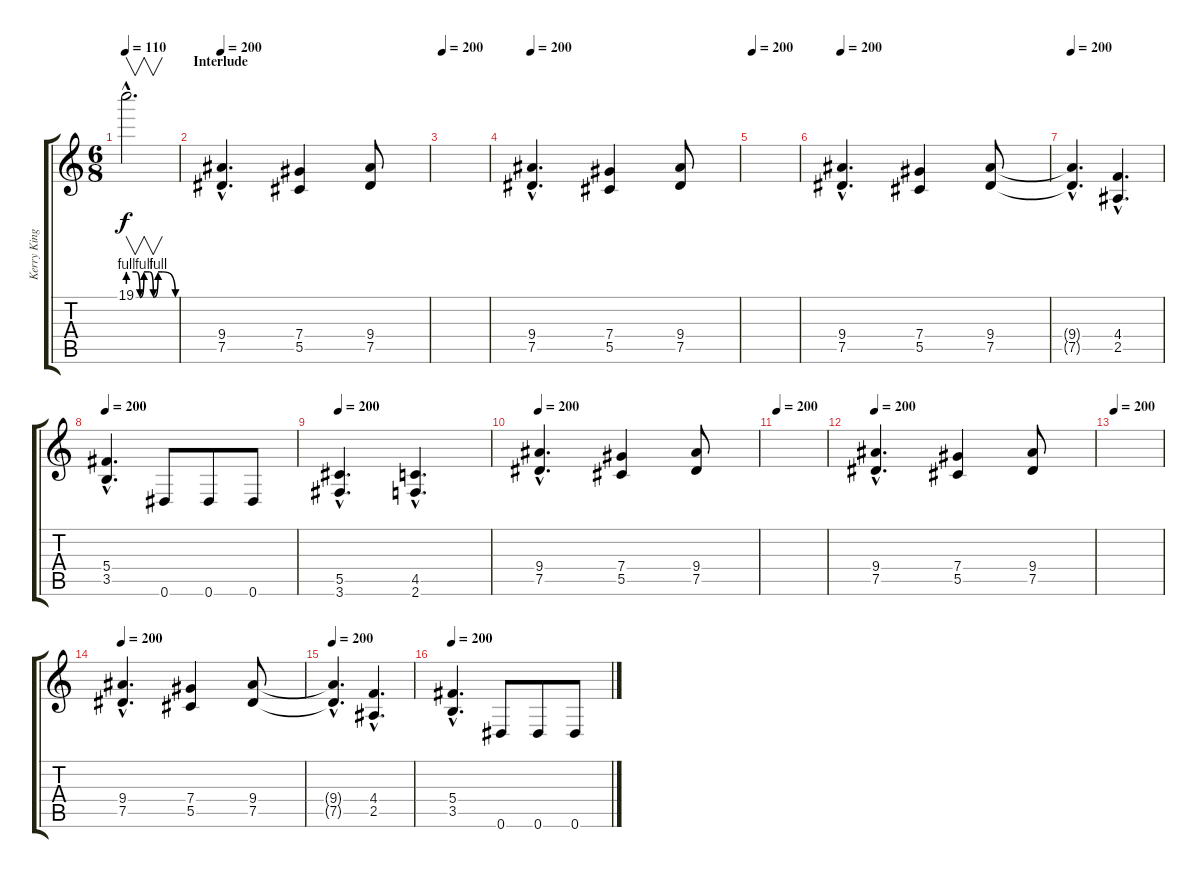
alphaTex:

\track ("Kerry King (guitar)" "Kerry King") {instrument distortionguitar}
\staff {score tabs}
\tuning (Eb4 Bb3 Gb3 Db3 Ab2 Eb2) {hide}
\ts (6 8)
\tempo 110
\clef g2
\ks c
19.1{be (custom 0 4 10 4 15 0 20 4 27 4 32 0 38 4 44 4 60 0) hac}.2{v d dy f} |
\section ("" "Interlude")
\tempo 200
(9.4{hac} 7.5{hac}).4{d} (7.4 5.5).4 (9.4 7.5).8 |
\tempo 200
|
\tempo 200
(9.4{hac} 7.5{hac}).4{d} (7.4 5.5).4 (9.4 7.5).8 |
\tempo 200
|
\tempo 200
(9.4{hac} 7.5{hac}).4{d} (7.4 5.5).4 (9.4 7.5).8 |
\tempo 200
(9.4{hac t} 7.5{hac t}).4{d} (4.4{hac} 2.5{hac}).4{d} |
\tempo 200
(5.4{hac} 3.5{hac}).4{d} 0.6.8 0.6.8 0.6.8 |
\tempo 200
(5.5{hac} 3.6{hac}).4{d} (4.5{hac} 2.6{hac}).4{d} |
\tempo 200
(9.4{hac} 7.5{hac}).4{d} (7.4 5.5).4 (9.4 7.5).8 |
\tempo 200
|
\tempo 200
(9.4{hac} 7.5{hac}).4{d} (7.4 5.5).4 (9.4 7.5).8 |
\tempo 200
|
\tempo 200
(9.4{hac} 7.5{hac}).4{d} (7.4 5.5).4 (9.4 7.5).8 |
\tempo 200
(9.4{hac t} 7.5{hac t}).4{d} (4.4{hac} 2.5{hac}).4{d} |
\tempo 200
(5.4{hac} 3.5{hac}).4{d} 0.6.8 0.6.8 0.6.8
